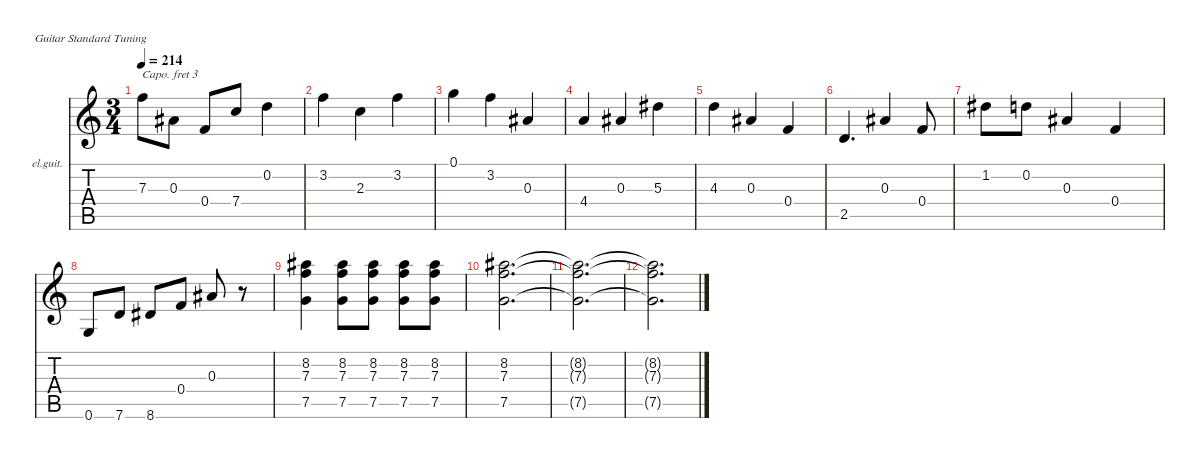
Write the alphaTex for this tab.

\hideDynamics
\bracketExtendMode nobrackets
\firstSystemTrackNameOrientation horizontal
\otherSystemsTrackNameOrientation horizontal
\track ("Clean Guitar" "el.guit.") {instrument electricguitarclean}
\staff {score tabs}
\capo 3
\tuning (E4 B3 G3 D3 A2 E2)
\ts (3 4)
\tempo 214
\clef g2
\ks aminor
7.3.8{dy mf beam Down} 0.3{acc #}.8{beam Down} 0.4.8{beam Up} 7.4.8{beam Up} 0.2.4{beam Down} |
3.2.4{beam Down} 2.3.4{beam Down} 3.2.4{beam Down} |
0.1.4{beam Down} 3.2.4{beam Down} 0.3{acc #}.4{beam Up} |
4.4.4{beam Up} 0.3{acc #}.4{beam Up} 5.3{acc #}.4{beam Down} |
4.3.4{beam Down} 0.3{acc #}.4{beam Up} 0.4.4{beam Up} |
2.5.4{d beam Up} 0.3{acc #}.4{beam Up} 0.4.8{beam Up} |
1.2{acc #}.8{beam Down} 0.2.8{beam Down} 0.3{acc #}.4{beam Up} 0.4.4{beam Up} |
0.6.8{beam Up} 7.6.8{beam Up} 8.6{acc #}.8{beam Up} 0.4.8{beam Up} 0.3{acc #}.8{beam Up} r.8{beam Up} |
(8.2{acc #} 7.3 7.5).4{beam Down} (8.2{acc #} 7.3 7.5).8{beam Down} (8.2{acc #} 7.3 7.5).8{beam Down} (8.2{acc #} 7.3 7.5).8{beam Down} (8.2{acc #} 7.3 7.5).8{beam Down} |
(8.2{acc #} 7.3 7.5).2{d beam Down} |
(7.5{t} 7.3{t} 8.2{t acc #}).2{d beam Down} |
(8.2{t acc #} 7.3{t} 7.5{t}).2{d beam Down}
